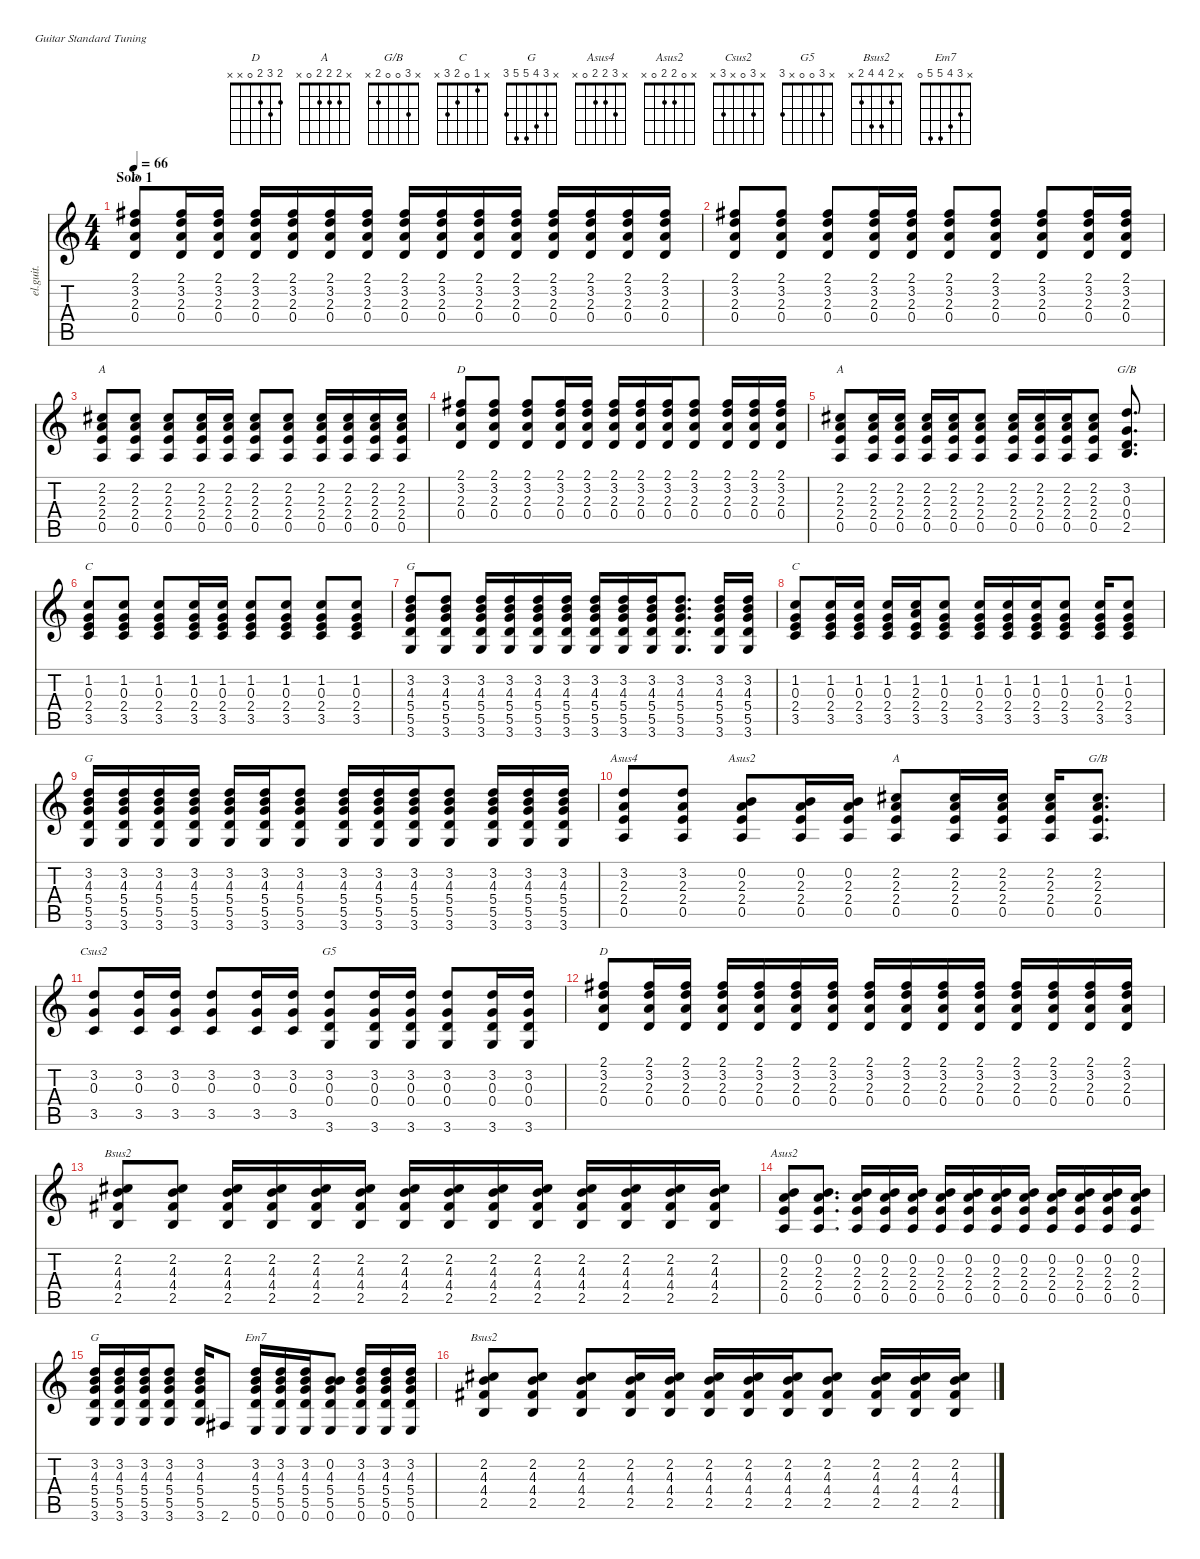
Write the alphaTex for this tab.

\defaultSystemsLayout 4
\hideDynamics
\bracketExtendMode nobrackets
\otherSystemsTrackNameOrientation horizontal
\track ("Guitar 2" "el.guit.") {instrument electricguitarclean}
\staff {score tabs}
\tuning (E4 B3 G3 D3 A2 E2)
\chord ("D" 2 3 2 0 x x)
\chord ("A" x 2 2 2 0 x)
\chord ("G/B" x 3 0 0 2 x)
\chord ("C" x 1 0 2 3 x)
\chord ("G" x 3 4 5 5 3)
\chord ("Asus4" x 3 2 2 0 x)
\chord ("Asus2" x 0 2 2 0 x)
\chord ("Csus2" x 3 0 x 3 x)
\chord ("G5" x 3 0 0 x 3)
\chord ("Bsus2" x 2 4 4 2 x)
\chord ("Em7" x 3 4 5 5 0)
\ts (4 4)
\section ("" "Solo 1")
\tempo 66
\clef g2
\ks c
(2.1{acc #} 3.2 2.3 0.4).8{ch "D" dy f} (2.1{acc #} 3.2 2.3 0.4).16 (2.1{acc #} 3.2 2.3 0.4).16 (2.1{acc #} 3.2 2.3 0.4).16 (2.1{acc #} 3.2 2.3 0.4).16 (2.1{acc #} 3.2 2.3 0.4).16 (2.1{acc #} 3.2 2.3 0.4).16 (2.1{acc #} 3.2 2.3 0.4).16 (2.1{acc #} 3.2 2.3 0.4).16 (2.1{acc #} 3.2 2.3 0.4).16 (2.1{acc #} 3.2 2.3 0.4).16 (2.1{acc #} 3.2 2.3 0.4).16 (2.1{acc #} 3.2 2.3 0.4).16 (2.1{acc #} 3.2 2.3 0.4).16 (2.1{acc #} 3.2 2.3 0.4).16 |
(2.1{acc #} 3.2 2.3 0.4).8 (2.1{acc #} 3.2 2.3 0.4).8 (2.1{acc #} 3.2 2.3 0.4).8 (2.1{acc #} 3.2 2.3 0.4).16 (2.1{acc #} 3.2 2.3 0.4).16 (2.1{acc #} 3.2 2.3 0.4).8 (2.1{acc #} 3.2 2.3 0.4).8 (2.1{acc #} 3.2 2.3 0.4).8 (2.1{acc #} 3.2 2.3 0.4).16 (2.1{acc #} 3.2 2.3 0.4).16 |
(2.2{acc #} 2.3 2.4 0.5).8{ch "A"} (2.2{acc #} 2.3 2.4 0.5).8 (2.2{acc #} 2.3 2.4 0.5).8 (2.2{acc #} 2.3 2.4 0.5).16 (2.2{acc #} 2.3 2.4 0.5).16 (2.2{acc #} 2.3 2.4 0.5).8 (2.2{acc #} 2.3 2.4 0.5).8 (2.2{acc #} 2.3 2.4 0.5).16 (2.2{acc #} 2.3 2.4 0.5).16 (2.2{acc #} 2.3 2.4 0.5).16 (2.2{acc #} 2.3 2.4 0.5).16 |
(2.1{acc #} 3.2 2.3 0.4).8{ch "D"} (2.1{acc #} 3.2 2.3 0.4).8 (2.1{acc #} 3.2 2.3 0.4).8 (2.1{acc #} 3.2 2.3 0.4).16 (2.1{acc #} 3.2 2.3 0.4).16 (2.1{acc #} 3.2 2.3 0.4).16 (2.1{acc #} 3.2 2.3 0.4).16 (2.1{acc #} 3.2 2.3 0.4).16 (2.1{acc #} 3.2 2.3 0.4).8 (2.1{acc #} 3.2 2.3 0.4).16 (2.1{acc #} 3.2 2.3 0.4).16 (2.1{acc #} 3.2 2.3 0.4).16 |
(2.2{acc #} 2.3 2.4 0.5).8{ch "A"} (2.2{acc #} 2.3 2.4 0.5).16 (2.2{acc #} 2.3 2.4 0.5).16 (2.2{acc #} 2.3 2.4 0.5).16 (2.2{acc #} 2.3 2.4 0.5).16 (2.2{acc #} 2.3 2.4 0.5).8 (2.2{acc #} 2.3 2.4 0.5).16 (2.2{acc #} 2.3 2.4 0.5).16 (2.2{acc #} 2.3 2.4 0.5).16 (2.2{acc #} 2.3 2.4 0.5).8 (3.2 0.3 0.4 2.5).8{d ch "G/B"} |
(1.2 0.3 2.4 3.5).8{ch "C"} (1.2 0.3 2.4 3.5).8 (1.2 0.3 2.4 3.5).8 (1.2 0.3 2.4 3.5).16 (1.2 0.3 2.4 3.5).16 (1.2 0.3 2.4 3.5).8 (1.2 0.3 2.4 3.5).8 (1.2 0.3 2.4 3.5).8 (1.2 0.3 2.4 3.5).8 |
(3.2 4.3 5.4 5.5 3.6).8{ch "G"} (3.2 4.3 5.4 5.5 3.6).8 (3.2 4.3 5.4 5.5 3.6).16 (3.2 4.3 5.4 5.5 3.6).16 (3.2 4.3 5.4 5.5 3.6).16 (3.2 4.3 5.4 5.5 3.6).16 (3.2 4.3 5.4 5.5 3.6).16 (3.2 4.3 5.4 5.5 3.6).16 (3.2 4.3 5.4 5.5 3.6).16 (3.2 4.3 5.4 5.5 3.6).8{d} (3.2 4.3 5.4 5.5 3.6).16 (3.2 4.3 5.4 5.5 3.6).16 |
(1.2 0.3 2.4 3.5).8{ch "C"} (1.2 0.3 2.4 3.5).16 (1.2 0.3 2.4 3.5).16 (1.2 0.3 2.4 3.5).16 (1.2 2.3 2.4 3.5).16 (1.2 0.3 2.4 3.5).8 (1.2 0.3 2.4 3.5).16 (1.2 0.3 2.4 3.5).16 (1.2 0.3 2.4 3.5).16 (1.2 0.3 2.4 3.5).8 (1.2 0.3 2.4 3.5).16 (1.2 0.3 2.4 3.5).8 |
(3.2 4.3 5.4 5.5 3.6).16{ch "G"} (3.2 4.3 5.4 5.5 3.6).16 (3.2 4.3 5.4 5.5 3.6).16 (3.2 4.3 5.4 5.5 3.6).16 (3.2 4.3 5.4 5.5 3.6).16 (3.2 4.3 5.4 5.5 3.6).16 (3.2 4.3 5.4 5.5 3.6).8 (3.2 4.3 5.4 5.5 3.6).16 (3.2 4.3 5.4 5.5 3.6).16 (3.2 4.3 5.4 5.5 3.6).16 (3.2 4.3 5.4 5.5 3.6).8 (3.2 4.3 5.4 5.5 3.6).16 (3.2 4.3 5.4 5.5 3.6).16 (3.2 4.3 5.4 5.5 3.6).16 |
(3.2 2.3 2.4 0.5).8{ch "Asus4"} (3.2 2.3 2.4 0.5).8 (0.2 2.3 2.4 0.5).8{ch "Asus2"} (0.2 2.3 2.4 0.5).16 (0.2 2.3 2.4 0.5).16 (2.2{acc #} 2.3 2.4 0.5).8{ch "A"} (2.2{acc #} 2.3 2.4 0.5).16 (2.2{acc #} 2.3 2.4 0.5).16 (2.2{acc #} 2.3 2.4 0.5).16 (2.2{acc #} 2.3 2.4 0.5).8{d ch "G/B"} |
(3.2 0.3 3.5).8{ch "Csus2"} (3.2 0.3 3.5).16 (3.2 0.3 3.5).16 (3.2 0.3 3.5).8 (3.2 0.3 3.5).16 (3.2 0.3 3.5).16 (3.2 0.3 0.4 3.6).8{ch "G5"} (3.2 0.3 0.4 3.6).16 (3.2 0.3 0.4 3.6).16 (3.2 0.3 0.4 3.6).8 (3.2 0.3 0.4 3.6).16 (3.2 0.3 0.4 3.6).16 |
(2.1{acc #} 3.2 2.3 0.4).8{ch "D"} (2.1{acc #} 3.2 2.3 0.4).16 (2.1{acc #} 3.2 2.3 0.4).16 (2.1{acc #} 3.2 2.3 0.4).16 (2.1{acc #} 3.2 2.3 0.4).16 (2.1{acc #} 3.2 2.3 0.4).16 (2.1{acc #} 3.2 2.3 0.4).16 (2.1{acc #} 3.2 2.3 0.4).16 (2.1{acc #} 3.2 2.3 0.4).16 (2.1{acc #} 3.2 2.3 0.4).16 (2.1{acc #} 3.2 2.3 0.4).16 (2.1{acc #} 3.2 2.3 0.4).16 (2.1{acc #} 3.2 2.3 0.4).16 (2.1{acc #} 3.2 2.3 0.4).16 (2.1{acc #} 3.2 2.3 0.4).16 |
(2.2{acc #} 4.3 4.4{acc #} 2.5).8{ch "Bsus2"} (2.2{acc #} 4.3 4.4{acc #} 2.5).8 (2.2{acc #} 4.3 4.4{acc #} 2.5).16 (2.2{acc #} 4.3 4.4{acc #} 2.5).16 (2.2{acc #} 4.3 4.4{acc #} 2.5).16 (2.2{acc #} 4.3 4.4{acc #} 2.5).16 (2.2{acc #} 4.3 4.4{acc #} 2.5).16 (2.2{acc #} 4.3 4.4{acc #} 2.5).16 (2.2{acc #} 4.3 4.4{acc #} 2.5).16 (2.2{acc #} 4.3 4.4{acc #} 2.5).16 (2.2{acc #} 4.3 4.4{acc #} 2.5).16 (2.2{acc #} 4.3 4.4{acc #} 2.5).16 (2.2{acc #} 4.3 4.4{acc #} 2.5).16 (2.2{acc #} 4.3 4.4{acc #} 2.5).16 |
(0.2 2.3 2.4 0.5).8{ch "Asus2"} (0.2 2.3 2.4 0.5).8{d} (0.2 2.3 2.4 0.5).16 (0.2 2.3 2.4 0.5).16 (0.2 2.3 2.4 0.5).16 (0.2 2.3 2.4 0.5).16 (0.2 2.3 2.4 0.5).16 (0.2 2.3 2.4 0.5).16 (0.2 2.3 2.4 0.5).16 (0.2 2.3 2.4 0.5).16 (0.2 2.3 2.4 0.5).16 (0.2 2.3 2.4 0.5).16 (0.2 2.3 2.4 0.5).16 |
(3.2 4.3 5.4 5.5 3.6).16{ch "G"} (3.2 4.3 5.4 5.5 3.6).16 (3.2 4.3 5.4 5.5 3.6).16 (3.2 4.3 5.4 5.5 3.6).8 (3.2 4.3 5.4 5.5 3.6).16 2.6{acc #}.8 (3.2 4.3 5.4 5.5 0.6).16{ch "Em7"} (3.2 4.3 5.4 5.5 0.6).16 (3.2 4.3 5.4 5.5 0.6).16 (0.2 4.3 5.4 5.5 0.6).8 (3.2 4.3 5.4 5.5 0.6).16 (3.2 4.3 5.4 5.5 0.6).16 (3.2 4.3 5.4 5.5 0.6).16 |
(2.2{acc #} 4.3 4.4{acc #} 2.5).8{ch "Bsus2"} (2.2{acc #} 4.3 4.4{acc #} 2.5).8 (2.2{acc #} 4.3 4.4{acc #} 2.5).8 (2.2{acc #} 4.3 4.4{acc #} 2.5).16 (2.2{acc #} 4.3 4.4{acc #} 2.5).16 (2.2{acc #} 4.3 4.4{acc #} 2.5).16 (2.2{acc #} 4.3 4.4{acc #} 2.5).16 (2.2{acc #} 4.3 4.4{acc #} 2.5).16 (2.2{acc #} 4.3 4.4{acc #} 2.5).8 (2.2{acc #} 4.3 4.4{acc #} 2.5).16 (2.2{acc #} 4.3 4.4{acc #} 2.5).16 (2.2{acc #} 4.3 4.4{acc #} 2.5).16
